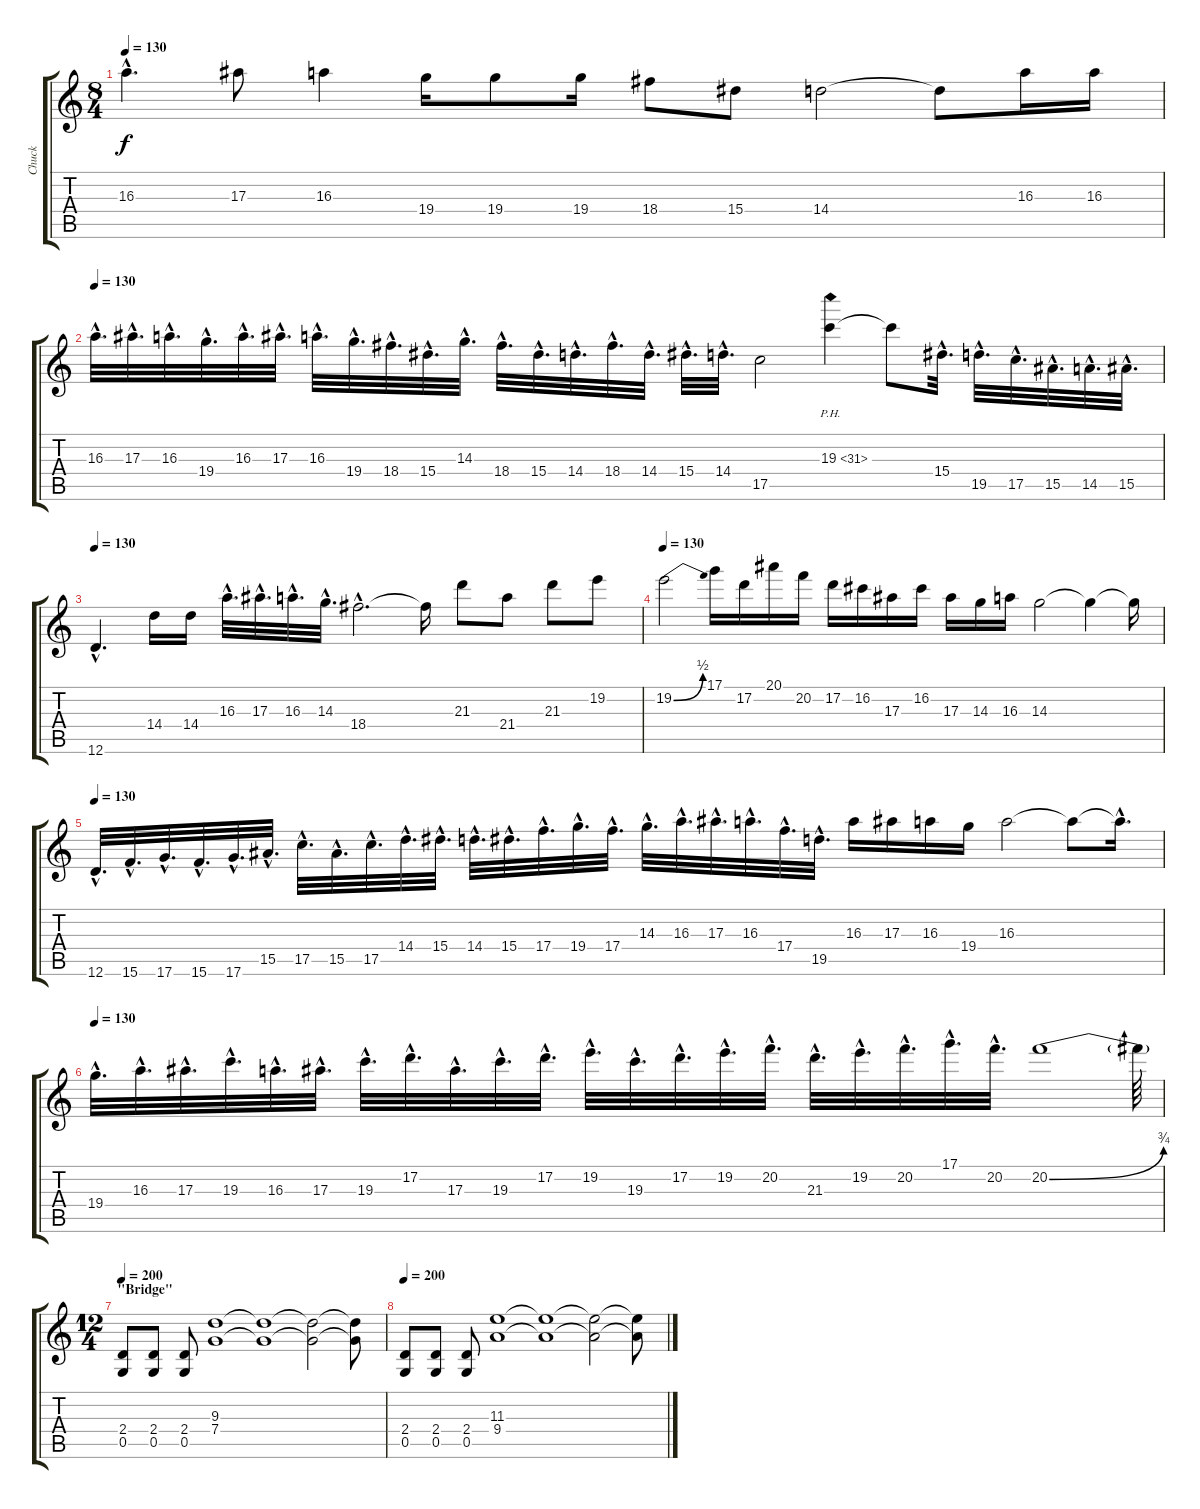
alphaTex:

\track ("Chuck" "Chuck") {instrument distortionguitar}
\staff {score tabs}
\tuning (D4 A3 F3 C3 G2 D2) {hide}
\ts (8 4)
\tempo 130
\clef g2
\ks c
16.3{hac t}.4{d dy f} 17.3.8 16.3.4 19.4.16 19.4.8 19.4.16 18.4.8 15.4.8 14.4.2 14.4{t}.8 16.3.16 16.3.16 |
\tempo 130
16.3{hac}.32{d} 17.3{hac}.32{d} 16.3{hac}.32{d} 19.4{hac}.32{d} 16.3{hac}.32{d} 17.3{hac}.32{d} 16.3{hac}.32{d} 19.4{hac}.32{d} 18.4{hac}.32{d} 15.4{hac}.32{d} 14.3{hac}.32{d} 18.4{hac}.32{d} 15.4{hac}.32{d} 14.4{hac}.32{d} 18.4{hac}.32{d} 14.4{hac}.32{d} 15.4{hac}.32{d} 14.4{hac}.32{d} 17.5.2 19.3{ph 12}.4 19.3{t}.8 15.4{hac}.32{d} 19.5{hac}.32{d} 17.5{hac}.32{d} 15.5{hac}.32{d} 14.5{hac}.32{d} 15.5{hac}.32{d} |
\tempo 130
12.6{hac}.4{d} 14.4.16 14.4.16 16.3{hac}.32{d} 17.3{hac}.32{d} 16.3{hac}.32{d} 14.3{hac}.32{d} 18.4{hac}.2{d} 18.4{t}.16 21.3.8 21.4.8 21.3.8 19.2.8 |
\tempo 130
19.2{be (bend 0 0 60 2)}.2 17.1.16 17.2.16 20.1.16 20.2.16 17.2.16 16.2.16 17.3.16 16.2.16 17.3.16 14.3.16 16.3.16 14.3.2 14.3{t}.4 14.3{t}.16 |
\tempo 130
12.6{hac}.32{d} 15.6{hac}.32{d} 17.6{hac}.32{d} 15.6{hac}.32{d} 17.6{hac}.32{d} 15.5{hac}.32{d} 17.5{hac}.32{d} 15.5{hac}.32{d} 17.5{hac}.32{d} 14.4{hac}.32{d} 15.4{hac}.32{d} 14.4{hac}.32{d} 15.4{hac}.32{d} 17.4{hac}.32{d} 19.4{hac}.32{d} 17.4{hac}.32{d} 14.3{hac}.32{d} 16.3{hac}.32{d} 17.3{hac}.32{d} 16.3{hac}.32{d} 17.4{hac}.32{d} 19.5{hac}.32{d} 16.3.16 17.3.16 16.3.16 19.4.16 16.3.2 16.3{t}.8 16.3{hac t}.16{d} |
\tempo 130
19.4{hac}.32{d} 16.3{hac}.32{d} 17.3{hac}.32{d} 19.3{hac}.32{d} 16.3{hac}.32{d} 17.3{hac}.32{d} 19.3{hac}.32{d} 17.2{hac}.32{d} 17.3{hac}.32{d} 19.3{hac}.32{d} 17.2{hac}.32{d} 19.2{hac}.32{d} 19.3{hac}.32{d} 17.2{hac}.32{d} 19.2{hac}.32{d} 20.2{hac}.32{d} 21.3{hac}.32{d} 19.2{hac}.32{d} 20.2{hac}.32{d} 17.1{hac}.32{d} 20.2{hac}.32{d} 20.2{be (bend 0 0 60 3)}.1 20.2{t}.64 |
\ts (12 4)
\section ("" "\"Bridge\"")
\tempo 200
(2.4 0.5).8 (2.4 0.5).8 (2.4 0.5).8 (9.3 7.4).1 (9.3{t} 7.4{t}).1 (9.3{t} 7.4{t}).2 (9.3{t} 7.4{t}).8 |
\tempo 200
(2.4 0.5).8 (2.4 0.5).8 (2.4 0.5).8 (11.3 9.4).1 (11.3{t} 9.4{t}).1 (11.3{t} 9.4{t}).2 (11.3{t} 9.4{t}).8
